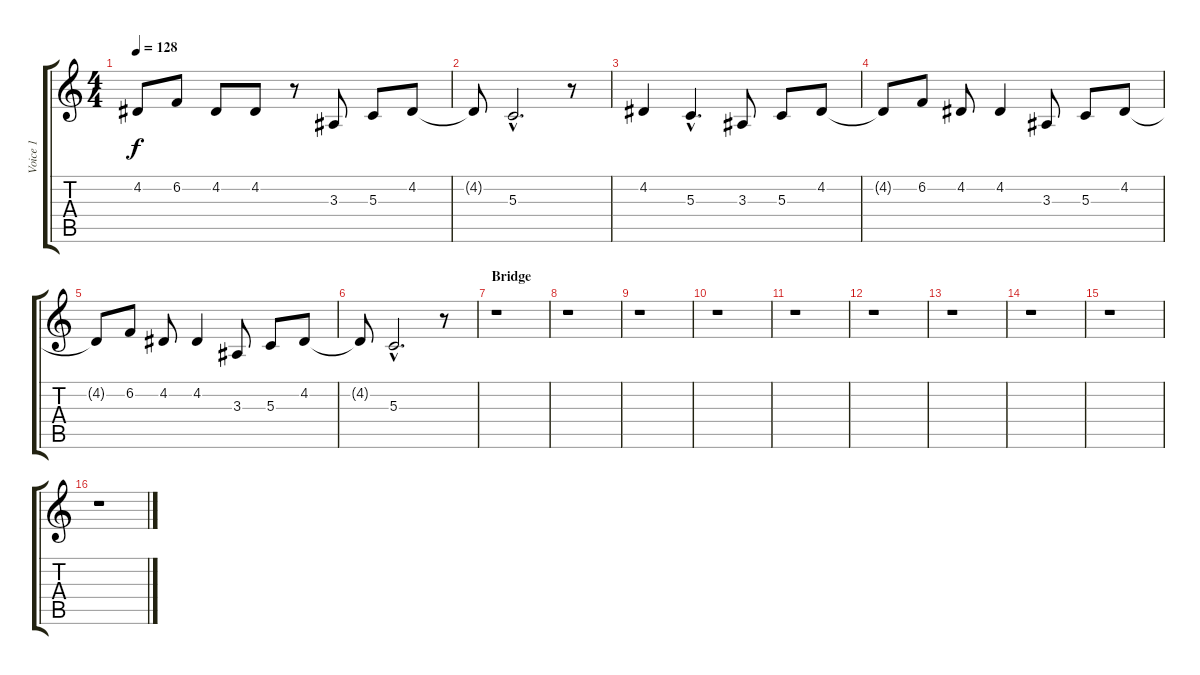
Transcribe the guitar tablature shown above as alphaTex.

\track ("Voice 1" "Voice 1") {instrument flute}
\staff {score tabs}
\tuning (E4 B3 G3 D3 A2 E2) {hide}
\ts (4 4)
\tempo 128
\clef g2
\ks c
4.2{t}.8{dy f} 6.2.8 4.2.8 4.2.8 r.8 3.3.8 5.3.8 4.2.8 |
4.2{t}.8 5.3{hac}.2{d} r.8 |
4.2.4 5.3{hac}.4{d} 3.3.8 5.3.8 4.2.8 |
4.2{t}.8 6.2.8 4.2.8 4.2.4 3.3.8 5.3.8 4.2.8 |
4.2{t}.8 6.2.8 4.2.8 4.2.4 3.3.8 5.3.8 4.2.8 |
4.2{t}.8 5.3{hac}.2{d} r.8 |
\section ("" "Bridge")
r.1 |
r.1 |
r.1 |
r.1 |
r.1 |
r.1 |
r.1 |
r.1 |
r.1 |
r.1
